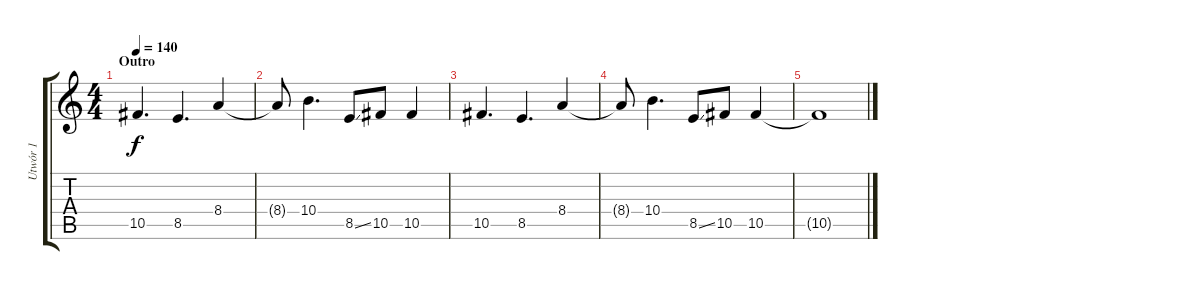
\track ("Utwór 1" "Utwór 1") {instrument overdrivenguitar}
\staff {score tabs}
\tuning (Eb4 Bb3 Gb3 Db3 Ab2 Eb2) {hide}
\ts (4 4)
\section ("" "Outro")
\tempo 140
\clef g2
\ks c
10.5.4{d dy f} 8.5.4{d} 8.4.4 |
8.4{t}.8 10.4.4{d} 8.5{ss}.8 10.5.8 10.5.4 |
10.5.4{d} 8.5.4{d} 8.4.4 |
8.4{t}.8 10.4.4{d} 8.5{ss}.8 10.5.8 10.5.4 |
10.5{t}.1
